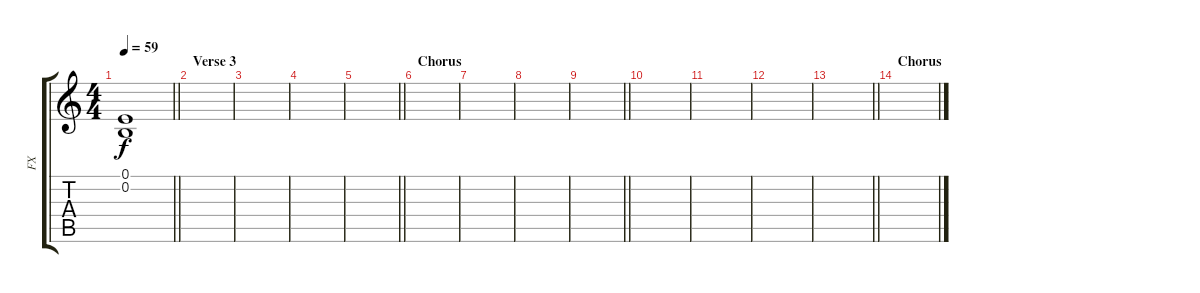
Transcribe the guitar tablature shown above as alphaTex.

\track ("FX" "FX") {instrument helicopter}
\staff {score tabs}
\tuning (E4 B3 G3 D3 A2 E2) {hide}
\ts (4 4)
\tempo 59
\clef g2
\barLineRight lightlight
\ks c
(0.1 0.2{t}).1{dy f} |
\section ("" "Verse 3")
|
|
|
\barLineRight lightlight
|
\section ("" "Chorus")
|
|
|
\barLineRight lightlight
|
|
|
|
\barLineRight lightlight
|
\section ("" "Chorus")
